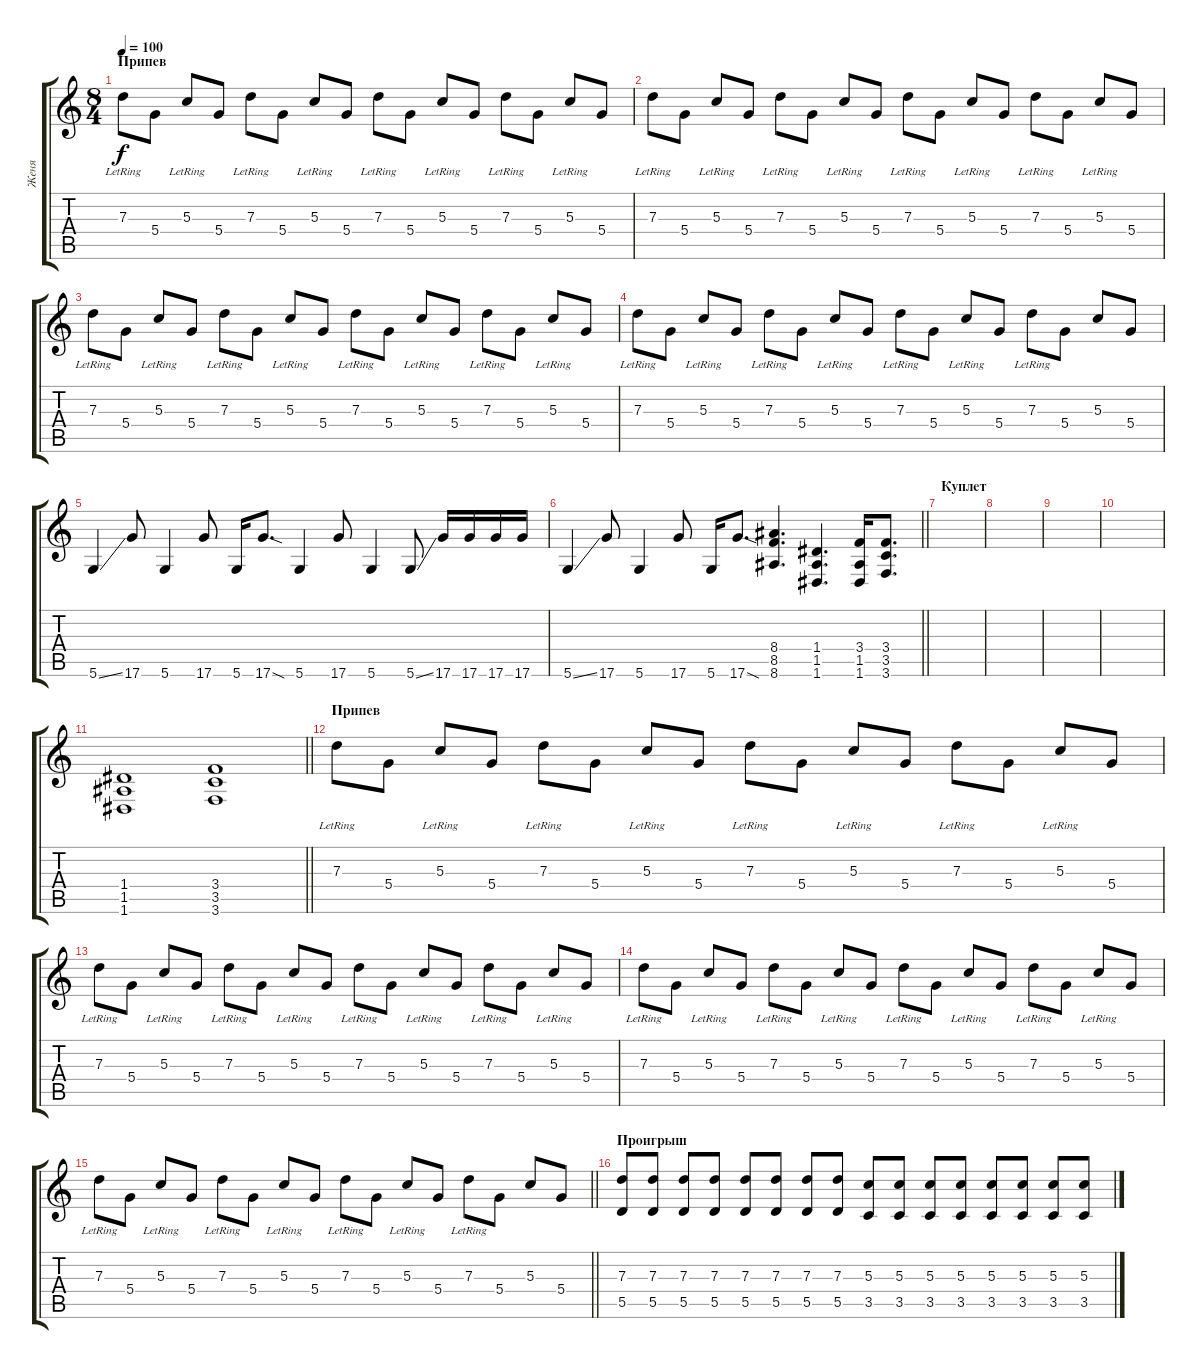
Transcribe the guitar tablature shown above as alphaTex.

\track ("Женя" "Женя") {instrument acousticguitarsteel}
\staff {score tabs}
\tuning (E4 B3 G3 D3 A2 D2) {hide}
\ts (8 4)
\section ("" "Припев")
\tempo 100
\clef g2
\ks c
7.3{lr}.8{dy f} 5.4.8 5.3{lr}.8 5.4.8 7.3{lr}.8 5.4.8 5.3{lr}.8 5.4.8 7.3{lr}.8 5.4.8 5.3{lr}.8 5.4.8 7.3{lr}.8 5.4.8 5.3{lr}.8 5.4.8 |
7.3{lr}.8 5.4.8 5.3{lr}.8 5.4.8 7.3{lr}.8 5.4.8 5.3{lr}.8 5.4.8 7.3{lr}.8 5.4.8 5.3{lr}.8 5.4.8 7.3{lr}.8 5.4.8 5.3{lr}.8 5.4.8 |
7.3{lr}.8 5.4.8 5.3{lr}.8 5.4.8 7.3{lr}.8 5.4.8 5.3{lr}.8 5.4.8 7.3{lr}.8 5.4.8 5.3{lr}.8 5.4.8 7.3{lr}.8 5.4.8 5.3{lr}.8 5.4.8 |
7.3{lr}.8 5.4.8 5.3{lr}.8 5.4.8 7.3{lr}.8 5.4.8 5.3{lr}.8 5.4.8 7.3{lr}.8 5.4.8 5.3{lr}.8 5.4.8 7.3{lr}.8 5.4.8 5.3.8 5.4.8 |
5.6{ss}.4{instrument distortionguitar} 17.6.8 5.6.4 17.6.8 5.6.16 17.6{sod}.8{d} 5.6.4 17.6.8 5.6.4 5.6{ss}.8 17.6.16 17.6.16 17.6.16 17.6.16 |
\barLineRight lightlight
5.6{ss}.4 17.6.8 5.6.4 17.6.8 5.6.16 17.6{sod}.8{d} (8.4 8.5 8.6).4{d} (1.4 1.5 1.6).4{d} (3.4 1.5 1.6).16 (3.4 3.5 3.6).8{d} |
\section ("" "Куплет")
|
|
|
|
\barLineRight lightlight
(1.4 1.5 1.6).1 (3.4 3.5 3.6).1 |
\section ("" "Припев")
7.3{lr}.8 5.4.8 5.3{lr}.8 5.4.8 7.3{lr}.8 5.4.8 5.3{lr}.8 5.4.8 7.3{lr}.8 5.4.8 5.3{lr}.8 5.4.8 7.3{lr}.8 5.4.8 5.3{lr}.8 5.4.8 |
7.3{lr}.8 5.4.8 5.3{lr}.8 5.4.8 7.3{lr}.8 5.4.8 5.3{lr}.8 5.4.8 7.3{lr}.8 5.4.8 5.3{lr}.8 5.4.8 7.3{lr}.8 5.4.8 5.3{lr}.8 5.4.8 |
7.3{lr}.8 5.4.8 5.3{lr}.8 5.4.8 7.3{lr}.8 5.4.8 5.3{lr}.8 5.4.8 7.3{lr}.8 5.4.8 5.3{lr}.8 5.4.8 7.3{lr}.8 5.4.8 5.3{lr}.8 5.4.8 |
\barLineRight lightlight
7.3{lr}.8 5.4.8 5.3{lr}.8 5.4.8 7.3{lr}.8 5.4.8 5.3{lr}.8 5.4.8 7.3{lr}.8 5.4.8 5.3{lr}.8 5.4.8 7.3{lr}.8 5.4.8 5.3.8 5.4.8 |
\section ("" "Проигрыш")
(7.3 5.5).8 (7.3 5.5).8 (7.3 5.5).8 (7.3 5.5).8 (7.3 5.5).8 (7.3 5.5).8 (7.3 5.5).8 (7.3 5.5).8 (5.3 3.5).8 (5.3 3.5).8 (5.3 3.5).8 (5.3 3.5).8 (5.3 3.5).8 (5.3 3.5).8 (5.3 3.5).8 (5.3 3.5).8
